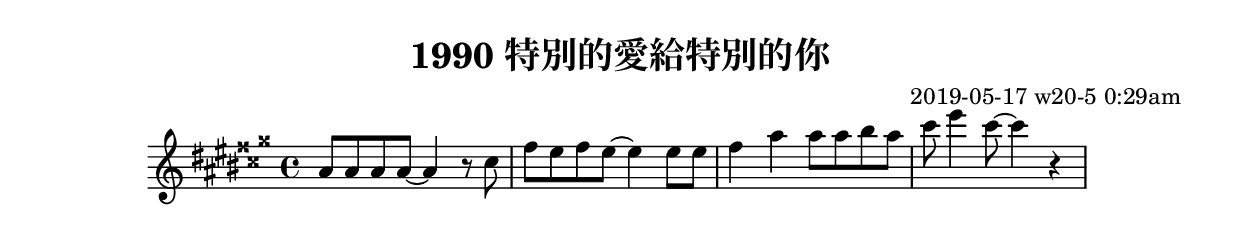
\header {
  title = "1990 特別的愛給特別的你"
  composer = "2019-05-17 w20-5 0:29am"
}
\language english

\score {
  \transpose c as{ %as
  \relative c' {
    \key c \major
    
    c8 c c c ~ c4 r8 e
    a g a g~ g4 
    g8 g |
    a4 c c8 c d c
    e g4 e8~ e4 r 
    }



  }

  \layout {}
  \midi {}
}